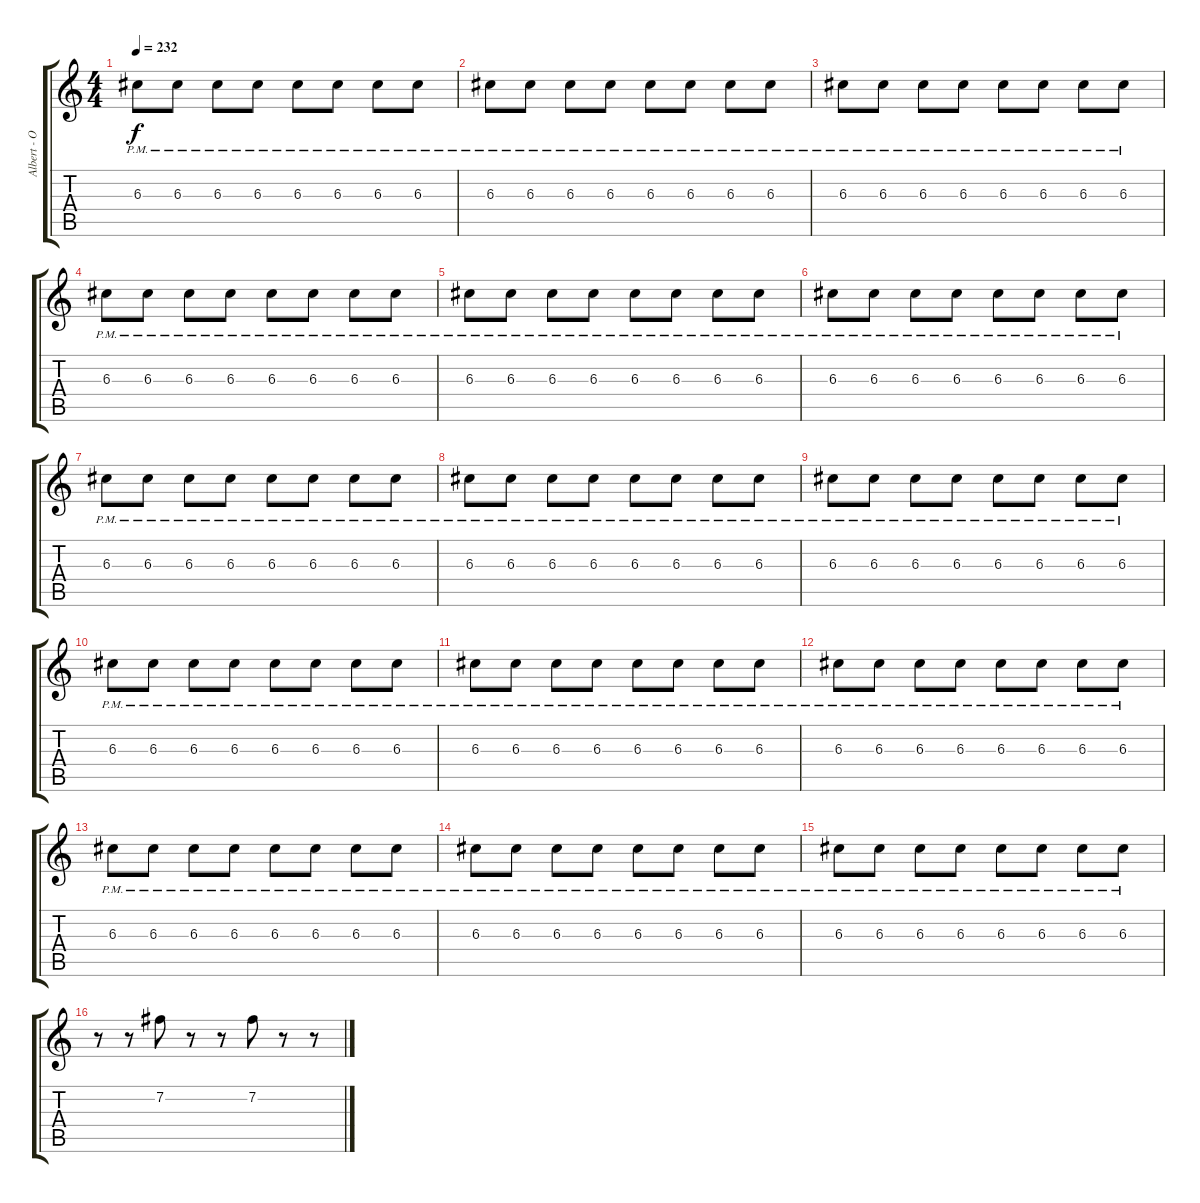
\track ("Albert - Overdrive" "Albert - O") {instrument overdrivenguitar}
\staff {score tabs}
\tuning (E4 B3 G3 D3 A2 E2) {hide}
\ts (4 4)
\tempo 232
\clef g2
\ks c
6.3{pm}.8{dy f} 6.3{pm}.8 6.3{pm}.8 6.3{pm}.8 6.3{pm}.8 6.3{pm}.8 6.3{pm}.8 6.3{pm}.8 |
6.3{pm}.8 6.3{pm}.8 6.3{pm}.8 6.3{pm}.8 6.3{pm}.8 6.3{pm}.8 6.3{pm}.8 6.3{pm}.8 |
6.3{pm}.8 6.3{pm}.8 6.3{pm}.8 6.3{pm}.8 6.3{pm}.8 6.3{pm}.8 6.3{pm}.8 6.3{pm}.8 |
6.3{pm}.8 6.3{pm}.8 6.3{pm}.8 6.3{pm}.8 6.3{pm}.8 6.3{pm}.8 6.3{pm}.8 6.3{pm}.8 |
6.3{pm}.8 6.3{pm}.8 6.3{pm}.8 6.3{pm}.8 6.3{pm}.8 6.3{pm}.8 6.3{pm}.8 6.3{pm}.8 |
6.3{pm}.8 6.3{pm}.8 6.3{pm}.8 6.3{pm}.8 6.3{pm}.8 6.3{pm}.8 6.3{pm}.8 6.3{pm}.8 |
6.3{pm}.8 6.3{pm}.8 6.3{pm}.8 6.3{pm}.8 6.3{pm}.8 6.3{pm}.8 6.3{pm}.8 6.3{pm}.8 |
6.3{pm}.8 6.3{pm}.8 6.3{pm}.8 6.3{pm}.8 6.3{pm}.8 6.3{pm}.8 6.3{pm}.8 6.3{pm}.8 |
6.3{pm}.8 6.3{pm}.8 6.3{pm}.8 6.3{pm}.8 6.3{pm}.8 6.3{pm}.8 6.3{pm}.8 6.3{pm}.8 |
6.3{pm}.8 6.3{pm}.8 6.3{pm}.8 6.3{pm}.8 6.3{pm}.8 6.3{pm}.8 6.3{pm}.8 6.3{pm}.8 |
6.3{pm}.8 6.3{pm}.8 6.3{pm}.8 6.3{pm}.8 6.3{pm}.8 6.3{pm}.8 6.3{pm}.8 6.3{pm}.8 |
6.3{pm}.8 6.3{pm}.8 6.3{pm}.8 6.3{pm}.8 6.3{pm}.8 6.3{pm}.8 6.3{pm}.8 6.3{pm}.8 |
6.3{pm}.8 6.3{pm}.8 6.3{pm}.8 6.3{pm}.8 6.3{pm}.8 6.3{pm}.8 6.3{pm}.8 6.3{pm}.8 |
6.3{pm}.8 6.3{pm}.8 6.3{pm}.8 6.3{pm}.8 6.3{pm}.8 6.3{pm}.8 6.3{pm}.8 6.3{pm}.8 |
6.3{pm}.8 6.3{pm}.8 6.3{pm}.8 6.3{pm}.8 6.3{pm}.8 6.3{pm}.8 6.3{pm}.8 6.3{pm}.8 |
r.8 r.8 7.2.8 r.8 r.8 7.2.8 r.8 r.8
